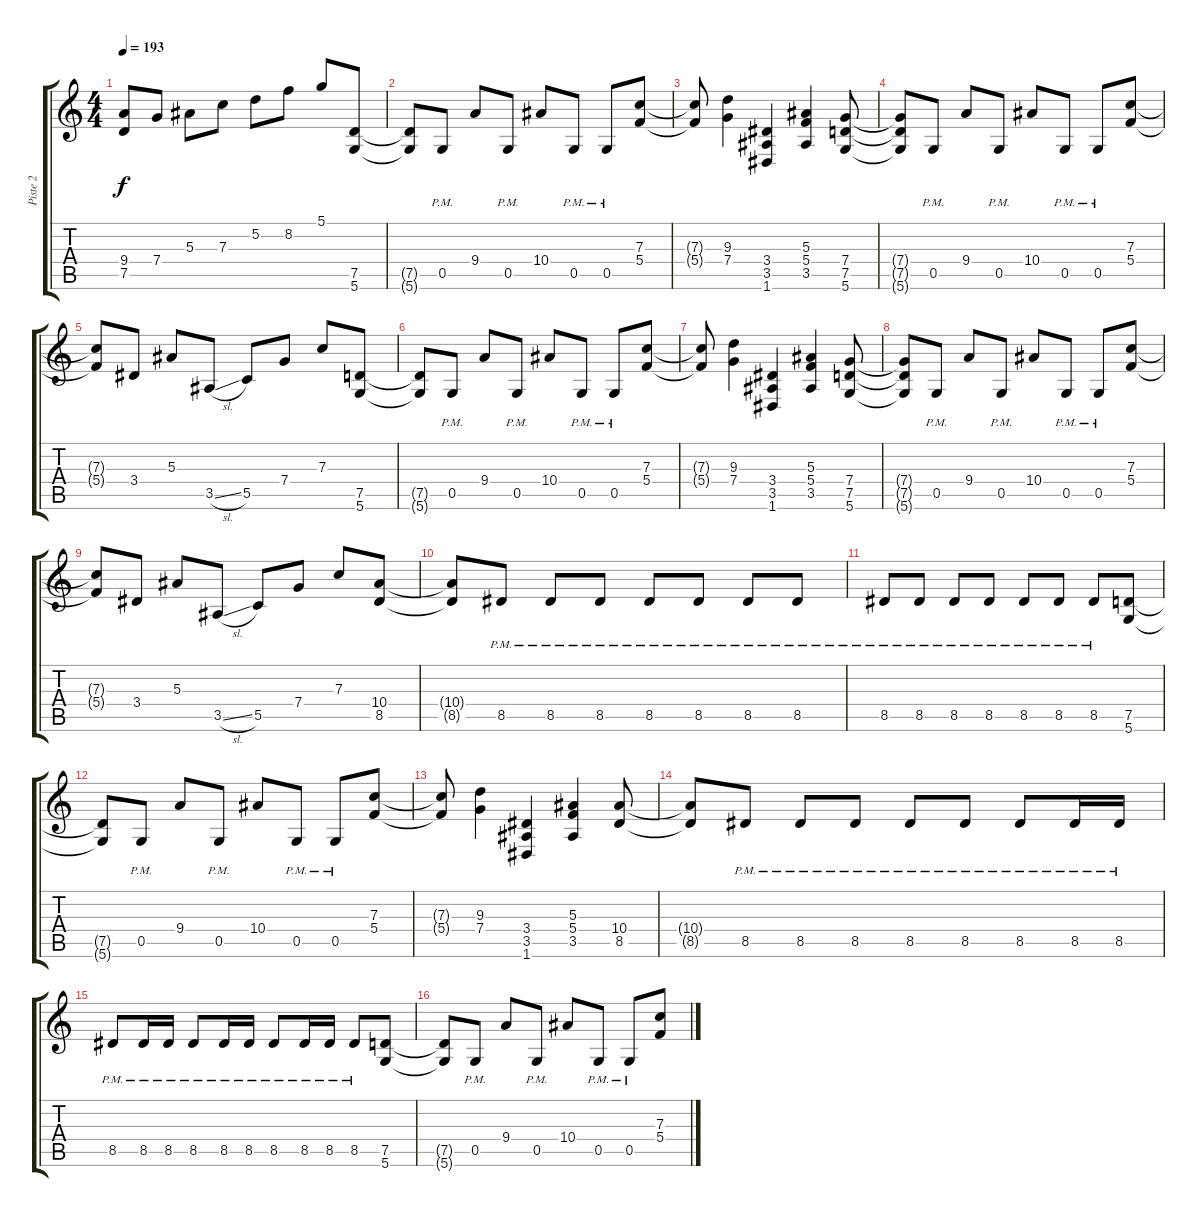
\track ("Piste 2" "Piste 2") {instrument distortionguitar}
\staff {score tabs}
\tuning (D4 A3 F3 C3 G2 D2) {hide}
\ts (4 4)
\tempo 193
\clef g2
\ks c
(9.4{t} 7.5{t}).8{dy f} 7.4.8 5.3.8 7.3.8 5.2.8 8.2.8 5.1.8 (7.5 5.6).8 |
(7.5{t} 5.6{t}).8 0.5{pm}.8 9.4.8 0.5{pm}.8 10.4.8 0.5{pm}.8 0.5{pm}.8 (7.3 5.4).8 |
(7.3{t} 5.4{t}).8 (9.3 7.4).4 (3.4 3.5 1.6).4 (5.3 5.4 3.5).4 (7.4 7.5 5.6).8 |
(7.4{t} 7.5{t} 5.6{t}).8 0.5{pm}.8 9.4.8 0.5{pm}.8 10.4.8 0.5{pm}.8 0.5{pm}.8 (7.3 5.4).8 |
(7.3{t} 5.4{t}).8 3.4.8 5.3.8 3.5{sl}.8 5.5.8 7.4.8 7.3.8 (7.5 5.6).8 |
(7.5{t} 5.6{t}).8 0.5{pm}.8 9.4.8 0.5{pm}.8 10.4.8 0.5{pm}.8 0.5{pm}.8 (7.3 5.4).8 |
(7.3{t} 5.4{t}).8 (9.3 7.4).4 (3.4 3.5 1.6).4 (5.3 5.4 3.5).4 (7.4 7.5 5.6).8 |
(7.4{t} 7.5{t} 5.6{t}).8 0.5{pm}.8 9.4.8 0.5{pm}.8 10.4.8 0.5{pm}.8 0.5{pm}.8 (7.3 5.4).8 |
(7.3{t} 5.4{t}).8 3.4.8 5.3.8 3.5{sl}.8 5.5.8 7.4.8 7.3.8 (10.4 8.5).8 |
(10.4{t} 8.5{t}).8 8.5{pm}.8 8.5{pm}.8 8.5{pm}.8 8.5{pm}.8 8.5{pm}.8 8.5{pm}.8 8.5{pm}.8 |
8.5{pm}.8 8.5{pm}.8 8.5{pm}.8 8.5{pm}.8 8.5{pm}.8 8.5{pm}.8 8.5{pm}.8 (7.5 5.6).8 |
(7.5{t} 5.6{t}).8 0.5{pm}.8 9.4.8 0.5{pm}.8 10.4.8 0.5{pm}.8 0.5{pm}.8 (7.3 5.4).8 |
(7.3{t} 5.4{t}).8 (9.3 7.4).4 (3.4 3.5 1.6).4 (5.3 5.4 3.5).4 (10.4 8.5).8 |
(10.4{t} 8.5{t}).8 8.5{pm}.8 8.5{pm}.8 8.5{pm}.8 8.5{pm}.8 8.5{pm}.8 8.5{pm}.8 8.5{pm}.16 8.5{pm}.16 |
8.5{pm}.8 8.5{pm}.16 8.5{pm}.16 8.5{pm}.8 8.5{pm}.16 8.5{pm}.16 8.5{pm}.8 8.5{pm}.16 8.5{pm}.16 8.5{pm}.8 (7.5 5.6).8 |
(7.5{t} 5.6{t}).8 0.5{pm}.8 9.4.8 0.5{pm}.8 10.4.8 0.5{pm}.8 0.5{pm}.8 (7.3 5.4).8
